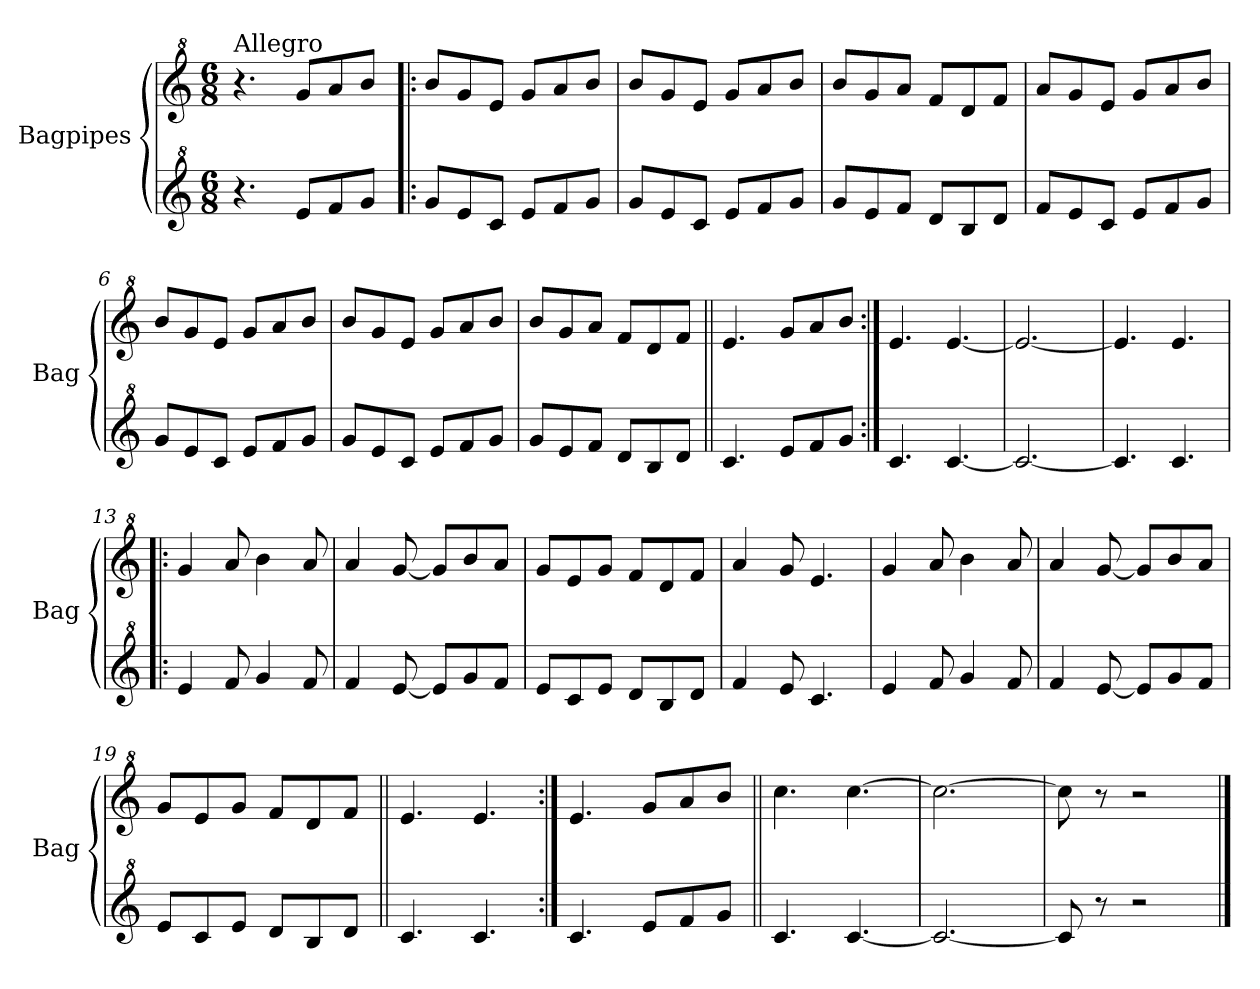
**kern	**kern
*part2	*part1
*staff2	*staff1
*I"Bagpipes	*I"Bagpipes
*I'Bag	*I'Bag
*clefG^2	*clefG^2
*k[]	*k[]
*C:	*C:
*M6/8	*M6/8
=1	=1
!	!LO:TX:a:t=Allegro
4.r	4.r
8ee/L	8gg/L
8ff/	8aa/
8gg/J	8bb/J
=2!|:	=2!|:
8gg/L	8bb/L
8ee/	8gg/
8cc/J	8ee/J
8ee/L	8gg/L
8ff/	8aa/
8gg/J	8bb/J
=3	=3
8gg/L	8bb/L
8ee/	8gg/
8cc/J	8ee/J
8ee/L	8gg/L
8ff/	8aa/
8gg/J	8bb/J
=4	=4
8gg/L	8bb/L
8ee/	8gg/
8ff/J	8aa/J
8dd/L	8ff/L
8b/	8dd/
8dd/J	8ff/J
=5	=5
8ff/L	8aa/L
8ee/	8gg/
8cc/J	8ee/J
8ee/L	8gg/L
8ff/	8aa/
8gg/J	8bb/J
=6	=6
8gg/L	8bb/L
8ee/	8gg/
8cc/J	8ee/J
8ee/L	8gg/L
8ff/	8aa/
8gg/J	8bb/J
!!LO:LB:g=z
=7	=7
8gg/L	8bb/L
8ee/	8gg/
8cc/J	8ee/J
8ee/L	8gg/L
8ff/	8aa/
8gg/J	8bb/J
=8	=8
8gg/L	8bb/L
8ee/	8gg/
8ff/J	8aa/J
8dd/L	8ff/L
8b/	8dd/
8dd/J	8ff/J
=9||	=9||
4.cc/	4.ee/
8ee/L	8gg/L
8ff/	8aa/
8gg/J	8bb/J
=10:|!	=10:|!
4.cc/	4.ee/
[4.cc/	[4.ee/
=11	=11
2.cc/_	2.ee/_
=12	=12
4.cc/]	4.ee/]
4.cc/	4.ee/
=13!|:	=13!|:
4ee/	4gg/
8ff/	8aa/
4gg/	4bb\
8ff/	8aa/
=14	=14
4ff/	4aa/
[8ee/	[8gg/
8ee/L]	8gg/L]
8gg/	8bb/
8ff/J	8aa/J
!!LO:LB:g=z
=15	=15
8ee/L	8gg/L
8cc/	8ee/
8ee/J	8gg/J
8dd/L	8ff/L
8b/	8dd/
8dd/J	8ff/J
=16	=16
4ff/	4aa/
8ee/	8gg/
4.cc/	4.ee/
=17	=17
4ee/	4gg/
8ff/	8aa/
4gg/	4bb\
8ff/	8aa/
=18	=18
4ff/	4aa/
[8ee/	[8gg/
8ee/L]	8gg/L]
8gg/	8bb/
8ff/J	8aa/J
=19	=19
8ee/L	8gg/L
8cc/	8ee/
8ee/J	8gg/J
8dd/L	8ff/L
8b/	8dd/
8dd/J	8ff/J
=20||	=20||
4.cc/	4.ee/
4.cc/	4.ee/
=21:|!	=21:|!
4.cc/	4.ee/
8ee/L	8gg/L
8ff/	8aa/
8gg/J	8bb/J
=22||	=22||
4.cc/	4.ccc\
[4.cc/	[4.ccc\
!!LO:LB:g=z
=23	=23
2.cc/_	2.ccc\_
=24	=24
8cc/]	8ccc\]
8r	8r
2r	2r
==	==
*-	*-
